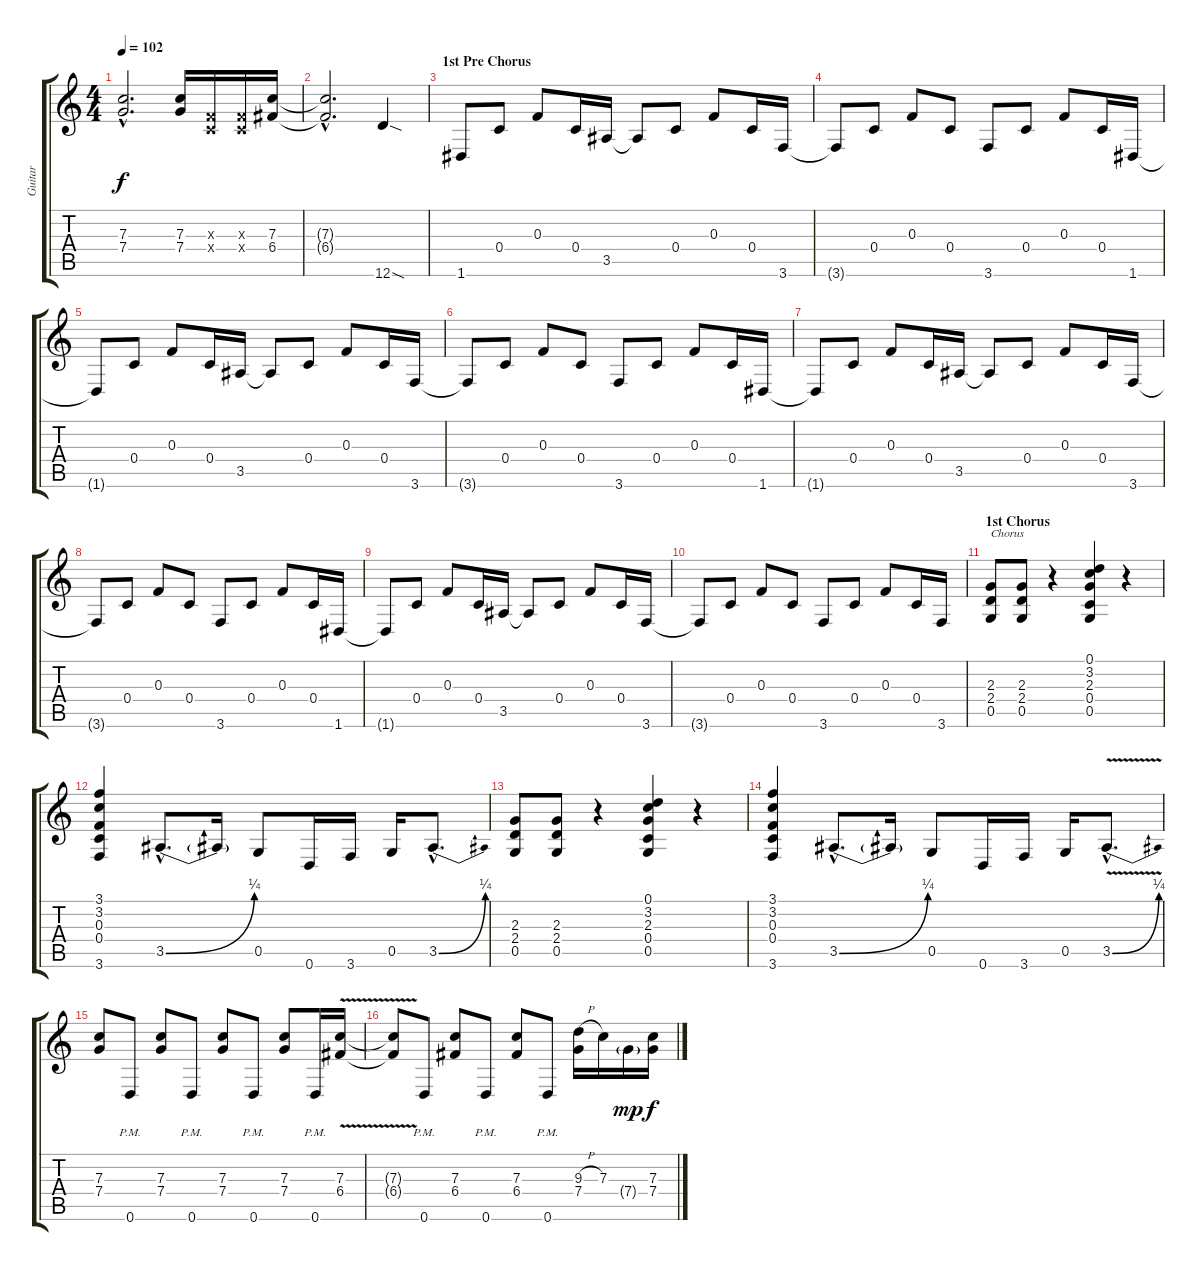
\track ("Guitar" "Guitar") {instrument overdrivenguitar}
\staff {score tabs}
\tuning (D4 A3 F3 C3 G2 D2) {hide}
\ts (4 4)
\tempo 102
\clef g2
\ks c
(7.3{hac t} 7.4{hac t}).2{d dy f} (7.3 7.4).16 (0.3{x} 0.4{x}).16 (0.3{x} 0.4{x}).16 (7.3 6.4).16 |
(7.3{hac t} 6.4{hac t}).2{d} 12.6{sod}.4 |
\section ("" "1st Pre Chorus")
1.6.8 0.4.8 0.3.8 0.4.16 3.5.16 3.5{t}.8 0.4.8 0.3.8 0.4.16 3.6.16 |
3.6{t}.8 0.4.8 0.3.8 0.4.8 3.6.8 0.4.8 0.3.8 0.4.16 1.6.16 |
1.6{t}.8 0.4.8 0.3.8 0.4.16 3.5.16 3.5{t}.8 0.4.8 0.3.8 0.4.16 3.6.16 |
3.6{t}.8 0.4.8 0.3.8 0.4.8 3.6.8 0.4.8 0.3.8 0.4.16 1.6.16 |
1.6{t}.8 0.4.8 0.3.8 0.4.16 3.5.16 3.5{t}.8 0.4.8 0.3.8 0.4.16 3.6.16 |
3.6{t}.8 0.4.8 0.3.8 0.4.8 3.6.8 0.4.8 0.3.8 0.4.16 1.6.16 |
1.6{t}.8 0.4.8 0.3.8 0.4.16 3.5.16 3.5{t}.8 0.4.8 0.3.8 0.4.16 3.6.16 |
3.6{t}.8 0.4.8 0.3.8 0.4.8 3.6.8 0.4.8 0.3.8 0.4.16 3.6.16 |
\section ("" "1st Chorus")
(2.3 2.4 0.5).8{txt "Chorus"} (2.3 2.4 0.5).8 r.4 (0.1 3.2 2.3 0.4 0.5).4 r.4 |
(3.1 3.2 0.3 0.4 3.6).4 3.5{be (bend 0 0 60 1) hac}.8{d} 3.5{t}.16 0.5.8 0.6.16 3.6.16 0.5.16 3.5{be (bend 0 0 60 1) hac}.8{d} |
(2.3 2.4 0.5).8 (2.3 2.4 0.5).8 r.4 (0.1 3.2 2.3 0.4 0.5).4 r.4 |
(3.1 3.2 0.3 0.4 3.6).4 3.5{be (bend 0 0 60 1) hac}.8{d} 3.5{t}.16 0.5.8 0.6.16 3.6.16 0.5.16 3.5{be (bend 0 0 60 1) v hac}.8{d} |
(7.3 7.4).8 0.6{pm}.8 (7.3 7.4).8 0.6{pm}.8 (7.3 7.4).8 0.6{pm}.8 (7.3 7.4).8 0.6{pm}.16 (7.3{v} 6.4{v}).16 |
(7.3{t} 6.4{t}).8 0.6{pm}.8 (7.3 6.4).8 0.6{pm}.8 (7.3 6.4).8 0.6{pm}.8 (9.3{h} 7.4).16 7.3.16 7.4{g}.16{dy mp} (7.3 7.4).16{dy f}
